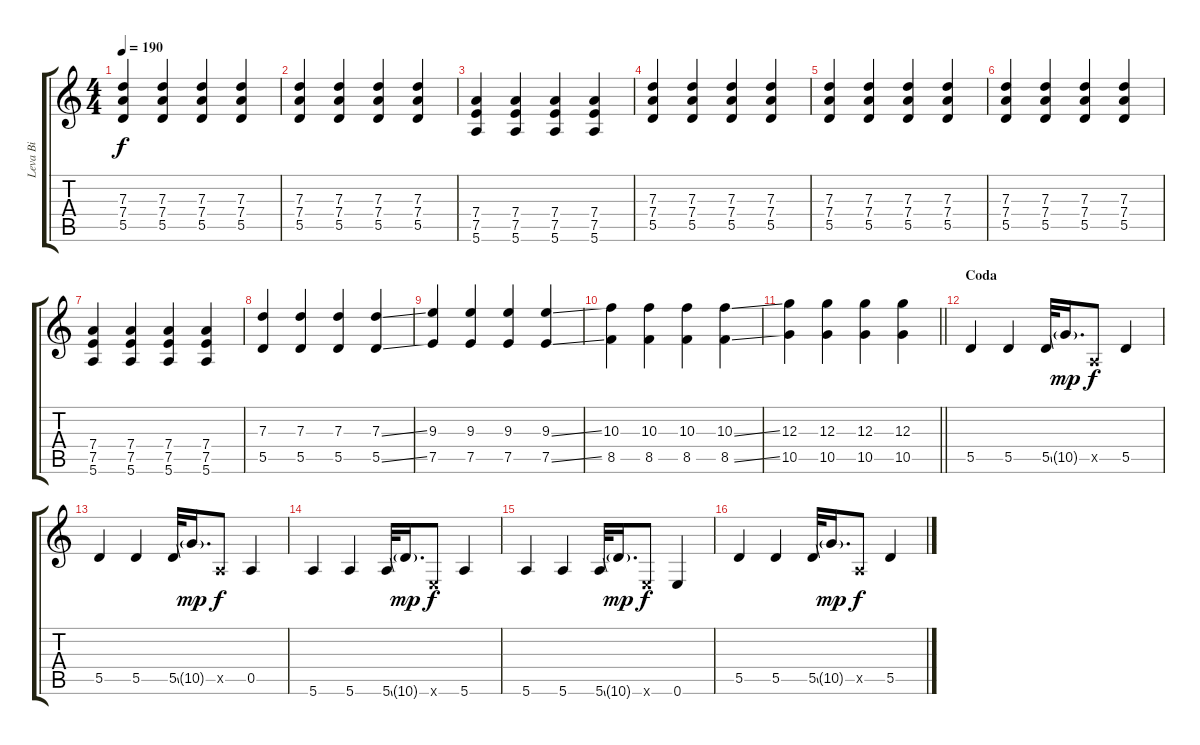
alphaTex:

\track ("Leva Bi" "Leva Bi") {instrument electricguitarmuted}
\staff {score tabs}
\tuning (E4 B3 G3 D3 A2 E2) {hide}
\ts (4 4)
\tempo 190
\clef g2
\ks c
(7.3 7.4 5.5).4{dy f} (7.3 7.4 5.5).4 (7.3 7.4 5.5).4 (7.3 7.4 5.5).4 |
(7.3 7.4 5.5).4 (7.3 7.4 5.5).4 (7.3 7.4 5.5).4 (7.3 7.4 5.5).4 |
(7.4 7.5 5.6).4 (7.4 7.5 5.6).4 (7.4 7.5 5.6).4 (7.4 7.5 5.6).4 |
(7.3 7.4 5.5).4 (7.3 7.4 5.5).4 (7.3 7.4 5.5).4 (7.3 7.4 5.5).4 |
(7.3 7.4 5.5).4 (7.3 7.4 5.5).4 (7.3 7.4 5.5).4 (7.3 7.4 5.5).4 |
(7.3 7.4 5.5).4 (7.3 7.4 5.5).4 (7.3 7.4 5.5).4 (7.3 7.4 5.5).4 |
(7.4 7.5 5.6).4 (7.4 7.5 5.6).4 (7.4 7.5 5.6).4 (7.4 7.5 5.6).4 |
(7.3 5.5).4 (7.3 5.5).4 (7.3 5.5).4 (7.3{ss} 5.5{ss}).4 |
(9.3 7.5).4 (9.3 7.5).4 (9.3 7.5).4 (9.3{ss} 7.5{ss}).4 |
(10.3 8.5).4 (10.3 8.5).4 (10.3 8.5).4 (10.3{ss} 8.5{ss}).4 |
\barLineRight lightlight
(12.3 10.5).4 (12.3 10.5).4 (12.3 10.5).4 (12.3 10.5).4 |
\section ("" "Coda ")
5.5.4{instrument electricguitarmuted} 5.5.4 5.5{ss}.32 10.5{g}.16{d dy mp} 0.5{x}.8{dy f} 5.5.4 |
5.5.4 5.5.4 5.5{ss}.32 10.5{g}.16{d dy mp} 0.5{x}.8{dy f} 0.5.4 |
5.6.4 5.6.4 5.6{ss}.32 10.6{g}.16{d dy mp} 0.6{x}.8{dy f} 5.6.4 |
5.6.4 5.6.4 5.6{ss}.32 10.6{g}.16{d dy mp} 0.6{x}.8{dy f} 0.6.4 |
5.5.4 5.5.4 5.5{ss}.32 10.5{g}.16{d dy mp} 0.5{x}.8{dy f} 5.5.4
